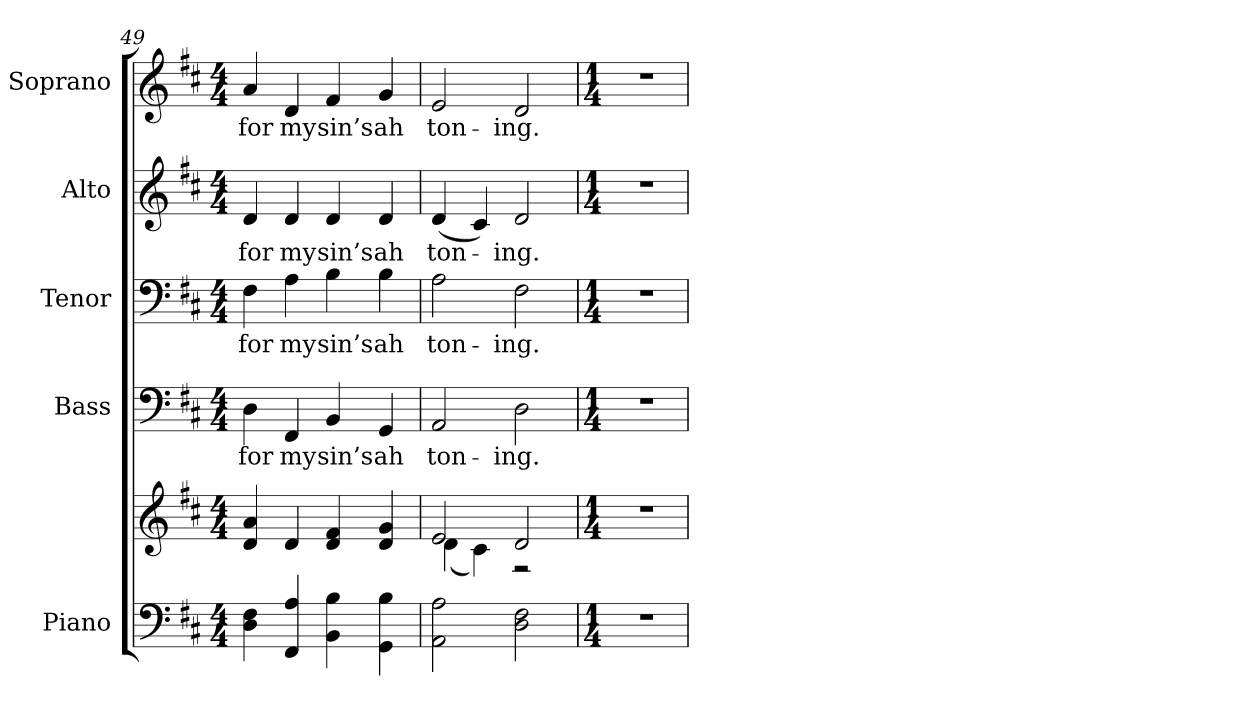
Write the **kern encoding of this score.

**kern	**kern	**kern	**text	**kern	**text	**kern	**text	**kern	**text
*part5	*part5	*part4	*part4	*part3	*part3	*part2	*part2	*part1	*part1
*staff6	*staff5	*staff4	*staff4	*staff3	*staff3	*staff2	*staff2	*staff1	*staff1
*I"Piano	*	*I"Bass	*	*I"Tenor	*	*I"Alto	*	*I"Soprano	*
*I'Pno.	*	*I'B.	*	*I'T.	*	*I'A.	*	*I'S.	*
!!LO:PB:g=z
*clefF4	*clefG2	*clefF4	*	*clefF4	*	*clefG2	*	*clefG2	*
*k[f#c#]	*k[f#c#]	*k[f#c#]	*	*k[f#c#]	*	*k[f#c#]	*	*k[f#c#]	*
*D:	*D:	*D:	*	*D:	*	*D:	*	*D:	*
*M4/4	*M4/4	*M4/4	*	*M4/4	*	*M4/4	*	*M4/4	*
=49	=49	=49	=49	=49	=49	=49	=49	=49	=49
!	!	!	!LO:LY:b:color=#000000	!	!	!	!	!	!
!	!	!	!	!	!LO:LY:b:color=#000000	!	!	!	!
!	!	!	!	!	!	!	!LO:LY:b:color=#000000	!	!
!	!	!	!	!	!	!	!	!	!LO:LY:b:color=#000000
4Di\ 4F#i	4di/ 4ai	4Di\	for	4F#i\	for	4di/	for	4ai/	for
!	!	!	!LO:LY:b:color=#000000	!	!	!	!	!	!
!	!	!	!	!	!LO:LY:b:color=#000000	!	!	!	!
!	!	!	!	!	!	!	!LO:LY:b:color=#000000	!	!
!	!	!	!	!	!	!	!	!	!LO:LY:b:color=#000000
4FF#i/ 4Ai	4di/	4FF#i/	my	4Ai\	my	4di/	my	4di/	my
!	!	!	!LO:LY:b:color=#000000	!	!	!	!	!	!
!	!	!	!	!	!LO:LY:b:color=#000000	!	!	!	!
!	!	!	!	!	!	!	!LO:LY:b:color=#000000	!	!
!	!	!	!	!	!	!	!	!	!LO:LY:b:color=#000000
4BBi\ 4Bi	4di/ 4f#i	4BBi/	sin’s	4Bi\	sin’s	4di/	sin’s	4f#i/	sin’s
!	!	!	!LO:LY:b:color=#000000	!	!	!	!	!	!
!	!	!	!	!	!LO:LY:b:color=#000000	!	!	!	!
!	!	!	!	!	!	!	!LO:LY:b:color=#000000	!	!
!	!	!	!	!	!	!	!	!	!LO:LY:b:color=#000000
4GGi\ 4Bi	4di/ 4gi	4GGi/	ah	4Bi\	ah	4di/	ah	4gi/	ah
=50	=50	=50	=50	=50	=50	=50	=50	=50	=50
*	*^	*	*	*	*	*	*	*	*
!	!	!	!	!LO:LY:b:color=#000000	!	!	!	!	!	!
!	!	!	!	!	!	!LO:LY:b:color=#000000	!	!	!	!
!	!	!	!	!	!	!	!	!LO:LY:b:color=#000000	!	!
!	!	!	!	!	!	!	!	!	!	!LO:LY:b:color=#000000
2AAi\ 2Ai	2ei/	(4di\	2AAi/	ton-	2Ai\	ton-	(4di/	ton-	2ei/	ton-
.	.	4c#i\)	.	.	.	.	4c#i/)	.	.	.
!	!	!	!	!LO:LY:b:color=#000000	!	!	!	!	!	!
!	!	!	!	!	!	!LO:LY:b:color=#000000	!	!	!	!
!	!	!	!	!	!	!	!	!LO:LY:b:color=#000000	!	!
!	!	!	!	!	!	!	!	!	!	!LO:LY:b:color=#000000
2Di\ 2F#i	2di/	2r	2Di\	-ing.	2F#i\	-ing.	2di/	-ing.	2di/	-ing.
*	*v	*v	*	*	*	*	*	*	*	*
!!LO:PB:g=z
=51	=51	=51	=51	=51	=51	=51	=51	=51	=51
*M1/4	*M1/4	*M1/4	*	*M1/4	*	*M1/4	*	*M1/4	*
*	*^	*	*	*	*	*	*	*	*
!LO:N:vis=1	!LO:N:vis=1	!	!LO:N:vis=1	!	!LO:N:vis=1	!	!LO:N:vis=1	!	!LO:N:vis=1	!
*	*v	*v	*	*	*	*	*	*	*	*
4r	4r	4r	.	4r	.	4r	.	4r	.
=	=	=	=	=	=	=	=	=	=
*-	*-	*-	*-	*-	*-	*-	*-	*-	*-
